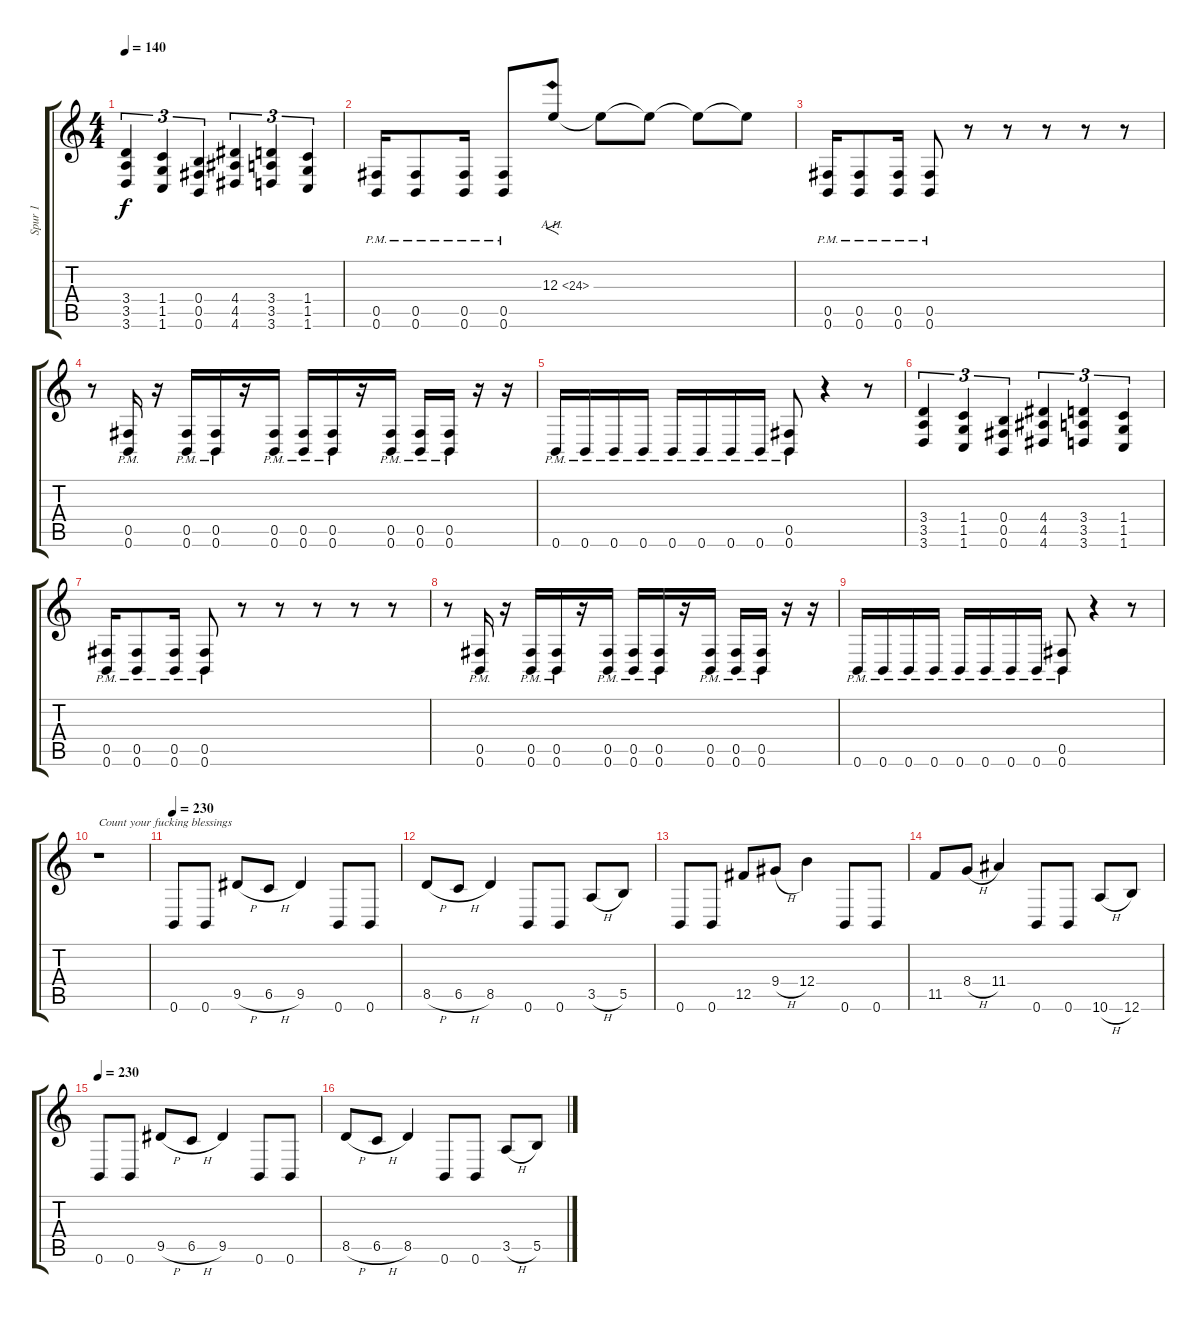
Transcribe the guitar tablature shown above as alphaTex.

\track ("Spur 1" "Spur 1") {instrument distortionguitar}
\staff {score tabs}
\tuning (Db4 Ab3 E3 B2 Gb2 B1) {hide}
\ts (4 4)
\tempo 140
\clef g2
\ks c
(3.4 3.5 3.6).4{tu (3 2) dy f} (1.4 1.5 1.6).4{tu (3 2)} (0.4 0.5 0.6).4{tu (3 2)} (4.4 4.5 4.6).4{tu (3 2)} (3.4 3.5 3.6).4{tu (3 2)} (1.4 1.5 1.6).4{tu (3 2)} |
(0.5{pm} 0.6{pm}).16 (0.5{pm} 0.6{pm}).8 (0.5{pm} 0.6{pm}).16 (0.5{pm} 0.6{pm}).8 12.3{ah 12}.8{f} 12.3{t}.8 12.3{t}.8 12.3{t}.8 12.3{t}.8 |
(0.5{pm} 0.6{pm}).16 (0.5{pm} 0.6{pm}).8 (0.5{pm} 0.6{pm}).16 (0.5{pm} 0.6{pm}).8 r.8 r.8 r.8 r.8 r.8 |
r.8 (0.5{pm} 0.6{pm}).16 r.16 (0.5{pm} 0.6{pm}).16 (0.5{pm} 0.6{pm}).16 r.16 (0.5{pm} 0.6{pm}).16 (0.5{pm} 0.6{pm}).16 (0.5{pm} 0.6{pm}).16 r.16 (0.5{pm} 0.6{pm}).16 (0.5{pm} 0.6{pm}).16 (0.5{pm} 0.6{pm}).16 r.16 r.16 |
0.6{pm}.16 0.6{pm}.16 0.6{pm}.16 0.6{pm}.16 0.6{pm}.16 0.6{pm}.16 0.6{pm}.16 0.6{pm}.16 (0.5{pm} 0.6{pm}).8 r.4 r.8 |
(3.4 3.5 3.6).4{tu (3 2)} (1.4 1.5 1.6).4{tu (3 2)} (0.4 0.5 0.6).4{tu (3 2)} (4.4 4.5 4.6).4{tu (3 2)} (3.4 3.5 3.6).4{tu (3 2)} (1.4 1.5 1.6).4{tu (3 2)} |
(0.5{pm} 0.6{pm}).16 (0.5{pm} 0.6{pm}).8 (0.5{pm} 0.6{pm}).16 (0.5{pm} 0.6{pm}).8 r.8 r.8 r.8 r.8 r.8 |
r.8 (0.5{pm} 0.6{pm}).16 r.16 (0.5{pm} 0.6{pm}).16 (0.5{pm} 0.6{pm}).16 r.16 (0.5{pm} 0.6{pm}).16 (0.5{pm} 0.6{pm}).16 (0.5{pm} 0.6{pm}).16 r.16 (0.5{pm} 0.6{pm}).16 (0.5{pm} 0.6{pm}).16 (0.5{pm} 0.6{pm}).16 r.16 r.16 |
0.6{pm}.16 0.6{pm}.16 0.6{pm}.16 0.6{pm}.16 0.6{pm}.16 0.6{pm}.16 0.6{pm}.16 0.6{pm}.16 (0.5{pm} 0.6{pm}).8 r.4 r.8 |
r.1{txt "Count your fucking blessings"} |
\tempo 230
0.6.8 0.6.8 9.5{h}.8 6.5{h}.8 9.5.4 0.6.8 0.6.8 |
8.5{h}.8 6.5{h}.8 8.5.4 0.6.8 0.6.8 3.5{h}.8 5.5.8 |
0.6.8 0.6.8 12.5.8 9.4{h}.8 12.4.4 0.6.8 0.6.8 |
11.5.8 8.4{h}.8 11.4.4 0.6.8 0.6.8 10.6{h}.8 12.6.8 |
\tempo 230
0.6.8 0.6.8 9.5{h}.8 6.5{h}.8 9.5.4 0.6.8 0.6.8 |
8.5{h}.8 6.5{h}.8 8.5.4 0.6.8 0.6.8 3.5{h}.8 5.5.8
